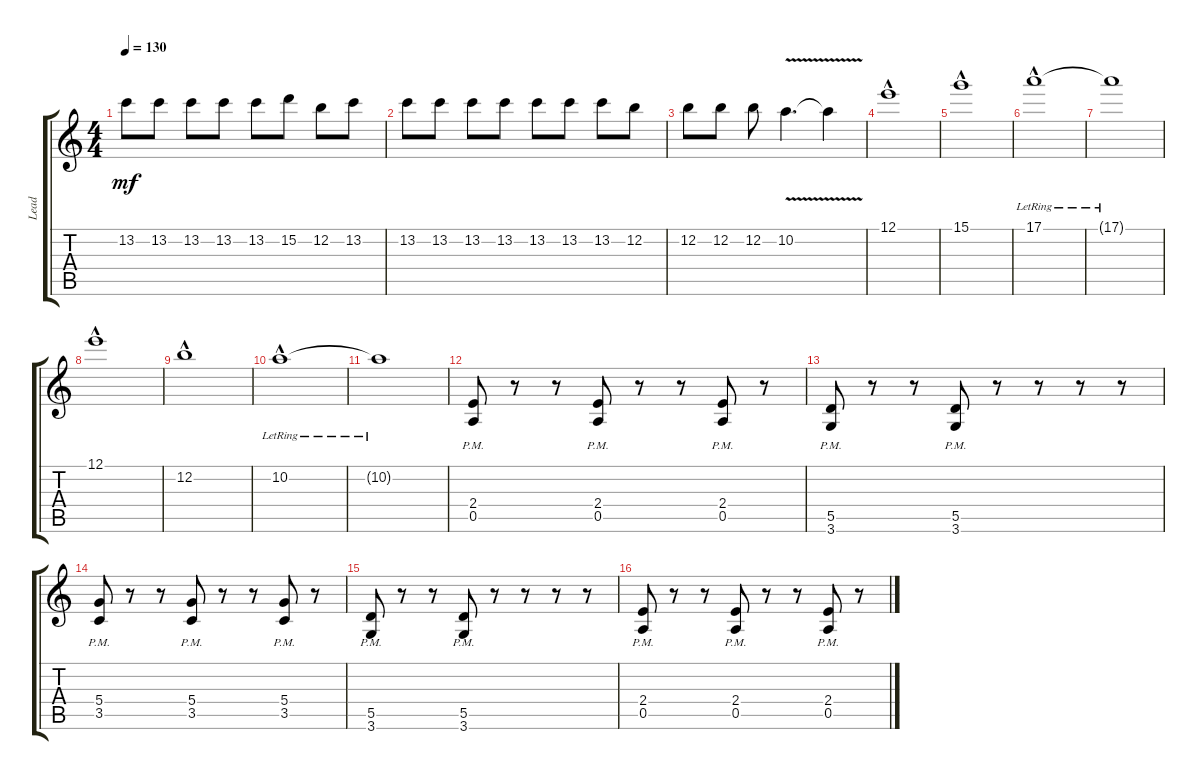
\track ("Lead" "Lead") {instrument distortionguitar}
\staff {score tabs}
\tuning (E4 B3 G3 D3 A2 E2) {hide}
\ts (4 4)
\tempo 130
\clef g2
\ks c
13.2.8{dy mf} 13.2.8 13.2.8 13.2.8 13.2.8 15.2.8 12.2.8 13.2.8 |
13.2.8 13.2.8 13.2.8 13.2.8 13.2.8 13.2.8 13.2.8 12.2.8 |
12.2.8 12.2.8 12.2.8 10.2{v}.4{d} 10.2{v t}.4 |
12.1{hac}.1 |
15.1{hac}.1 |
17.1{hac lr}.1 |
17.1{lr t}.1 |
12.1{hac}.1 |
12.2{hac}.1 |
10.2{hac lr}.1 |
10.2{lr t}.1 |
(2.4{pm} 0.5{pm}).8 r.8 r.8 (2.4{pm} 0.5{pm}).8 r.8 r.8 (2.4{pm} 0.5{pm}).8 r.8 |
(5.5{pm} 3.6{pm}).8 r.8 r.8 (5.5{pm} 3.6{pm}).8 r.8 r.8 r.8 r.8 |
(5.4{pm} 3.5{pm}).8 r.8 r.8 (5.4{pm} 3.5{pm}).8 r.8 r.8 (5.4{pm} 3.5{pm}).8 r.8 |
(5.5{pm} 3.6{pm}).8 r.8 r.8 (5.5{pm} 3.6{pm}).8 r.8 r.8 r.8 r.8 |
(2.4{pm} 0.5{pm}).8 r.8 r.8 (2.4{pm} 0.5{pm}).8 r.8 r.8 (2.4{pm} 0.5{pm}).8 r.8
